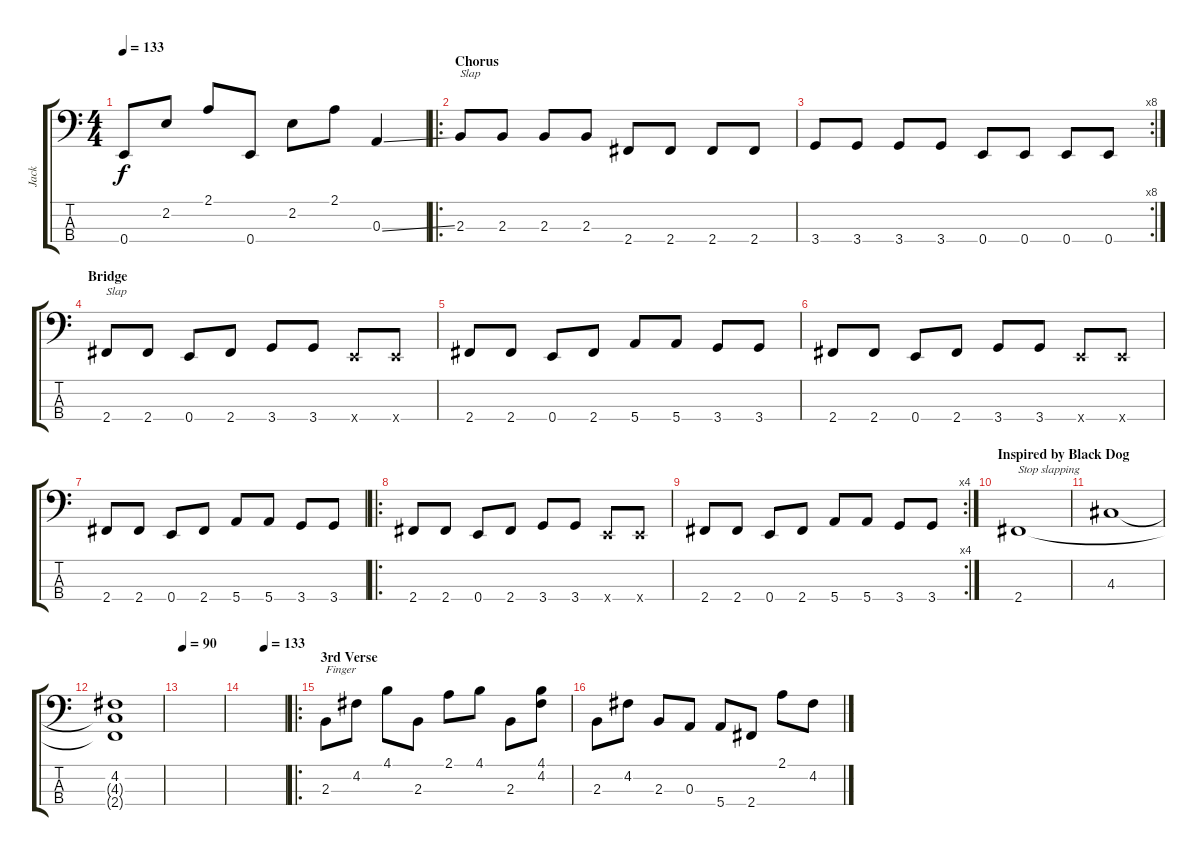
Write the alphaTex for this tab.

\track ("Jack" "Jack") {instrument electricbassfinger}
\staff {score tabs}
\tuning (G2 D2 A1 E1) {hide}
\ts (4 4)
\tempo 133
\clef f4
\ks c
0.4.8{dy f} 2.2.8 2.1.8 0.4.8 2.2.8 2.1.8 0.3{ss}.4 |
\ro
\section ("" "Chorus")
2.3.8{txt "Slap" volume 16 instrument slapbass2} 2.3.8 2.3.8 2.3.8 2.4.8 2.4.8 2.4.8 2.4.8 |
\rc 8
3.4.8 3.4.8 3.4.8 3.4.8 0.4.8 0.4.8 0.4.8 0.4.8 |
\section ("" "Bridge")
2.4.8{txt "Slap" volume 16 instrument slapbass2} 2.4.8 0.4.8 2.4.8 3.4.8 3.4.8 0.4{x}.8 0.4{x}.8 |
2.4.8 2.4.8 0.4.8 2.4.8 5.4.8 5.4.8 3.4.8 3.4.8 |
2.4.8 2.4.8 0.4.8 2.4.8 3.4.8 3.4.8 0.4{x}.8 0.4{x}.8 |
2.4.8 2.4.8 0.4.8 2.4.8 5.4.8 5.4.8 3.4.8 3.4.8 |
\ro
2.4.8 2.4.8 0.4.8 2.4.8 3.4.8 3.4.8 0.4{x}.8 0.4{x}.8 |
\rc 4
2.4.8 2.4.8 0.4.8 2.4.8 5.4.8 5.4.8 3.4.8 3.4.8 |
\section ("" "Inspired by Black Dog")
2.4.1{txt "Stop slapping" instrument electricbasspick} |
4.3.1 |
(4.2 4.3{t} 2.4{t}).1 |
\tempo 90
|
\tempo (133 0.5)
|
\ro
\section ("" "3rd Verse")
2.3.8{txt "Finger" instrument electricbassfinger} 4.2.8 4.1.8 2.3.8 2.1.8 4.1.8 2.3.8 (4.1 4.2).8 |
2.3.8 4.2.8 2.3.8 0.3.8 5.4.8 2.4.8 2.1.8 4.2.8
